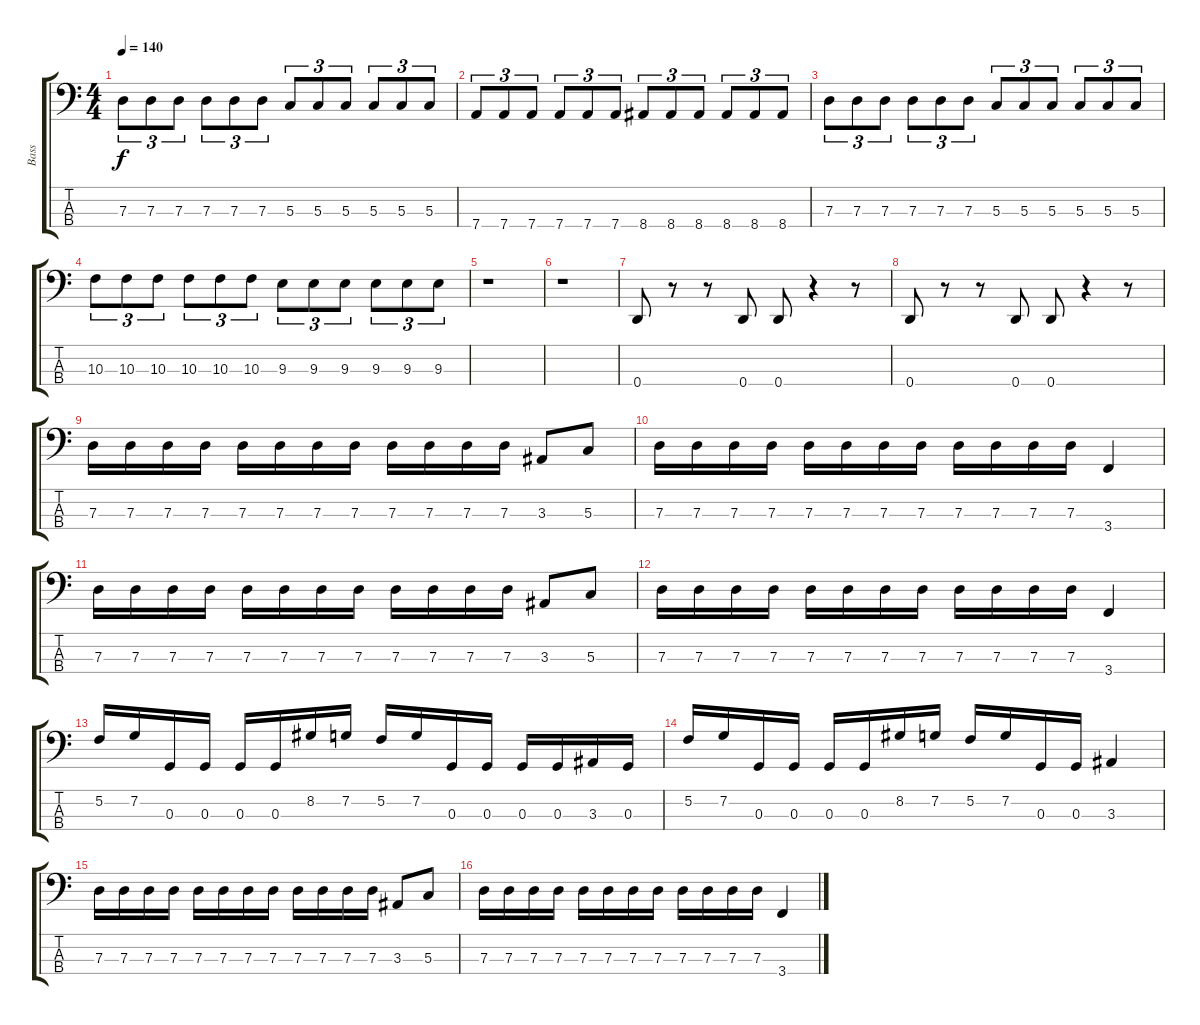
\track ("Bass" "Bass") {instrument electricbasspick}
\staff {score tabs}
\tuning (F2 C2 G1 D1) {hide}
\ts (4 4)
\tempo 140
\clef f4
\ks c
7.3.8{tu (3 2) dy f} 7.3.8{tu (3 2)} 7.3.8{tu (3 2)} 7.3.8{tu (3 2)} 7.3.8{tu (3 2)} 7.3.8{tu (3 2)} 5.3.8{tu (3 2)} 5.3.8{tu (3 2)} 5.3.8{tu (3 2)} 5.3.8{tu (3 2)} 5.3.8{tu (3 2)} 5.3.8{tu (3 2)} |
7.4.8{tu (3 2)} 7.4.8{tu (3 2)} 7.4.8{tu (3 2)} 7.4.8{tu (3 2)} 7.4.8{tu (3 2)} 7.4.8{tu (3 2)} 8.4.8{tu (3 2)} 8.4.8{tu (3 2)} 8.4.8{tu (3 2)} 8.4.8{tu (3 2)} 8.4.8{tu (3 2)} 8.4.8{tu (3 2)} |
7.3.8{tu (3 2)} 7.3.8{tu (3 2)} 7.3.8{tu (3 2)} 7.3.8{tu (3 2)} 7.3.8{tu (3 2)} 7.3.8{tu (3 2)} 5.3.8{tu (3 2)} 5.3.8{tu (3 2)} 5.3.8{tu (3 2)} 5.3.8{tu (3 2)} 5.3.8{tu (3 2)} 5.3.8{tu (3 2)} |
10.3.8{tu (3 2)} 10.3.8{tu (3 2)} 10.3.8{tu (3 2)} 10.3.8{tu (3 2)} 10.3.8{tu (3 2)} 10.3.8{tu (3 2)} 9.3.8{tu (3 2)} 9.3.8{tu (3 2)} 9.3.8{tu (3 2)} 9.3.8{tu (3 2)} 9.3.8{tu (3 2)} 9.3.8{tu (3 2)} |
r.1 |
r.1 |
0.4.8 r.8 r.8 0.4.8 0.4.8 r.4 r.8 |
0.4.8 r.8 r.8 0.4.8 0.4.8 r.4 r.8 |
7.3.16 7.3.16 7.3.16 7.3.16 7.3.16 7.3.16 7.3.16 7.3.16 7.3.16 7.3.16 7.3.16 7.3.16 3.3.8 5.3.8 |
7.3.16 7.3.16 7.3.16 7.3.16 7.3.16 7.3.16 7.3.16 7.3.16 7.3.16 7.3.16 7.3.16 7.3.16 3.4.4 |
7.3.16 7.3.16 7.3.16 7.3.16 7.3.16 7.3.16 7.3.16 7.3.16 7.3.16 7.3.16 7.3.16 7.3.16 3.3.8 5.3.8 |
7.3.16 7.3.16 7.3.16 7.3.16 7.3.16 7.3.16 7.3.16 7.3.16 7.3.16 7.3.16 7.3.16 7.3.16 3.4.4 |
5.2.16 7.2.16 0.3.16 0.3.16 0.3.16 0.3.16 8.2.16 7.2.16 5.2.16 7.2.16 0.3.16 0.3.16 0.3.16 0.3.16 3.3.16 0.3.16 |
5.2.16 7.2.16 0.3.16 0.3.16 0.3.16 0.3.16 8.2.16 7.2.16 5.2.16 7.2.16 0.3.16 0.3.16 3.3.4 |
7.3.16 7.3.16 7.3.16 7.3.16 7.3.16 7.3.16 7.3.16 7.3.16 7.3.16 7.3.16 7.3.16 7.3.16 3.3.8 5.3.8 |
7.3.16 7.3.16 7.3.16 7.3.16 7.3.16 7.3.16 7.3.16 7.3.16 7.3.16 7.3.16 7.3.16 7.3.16 3.4.4
